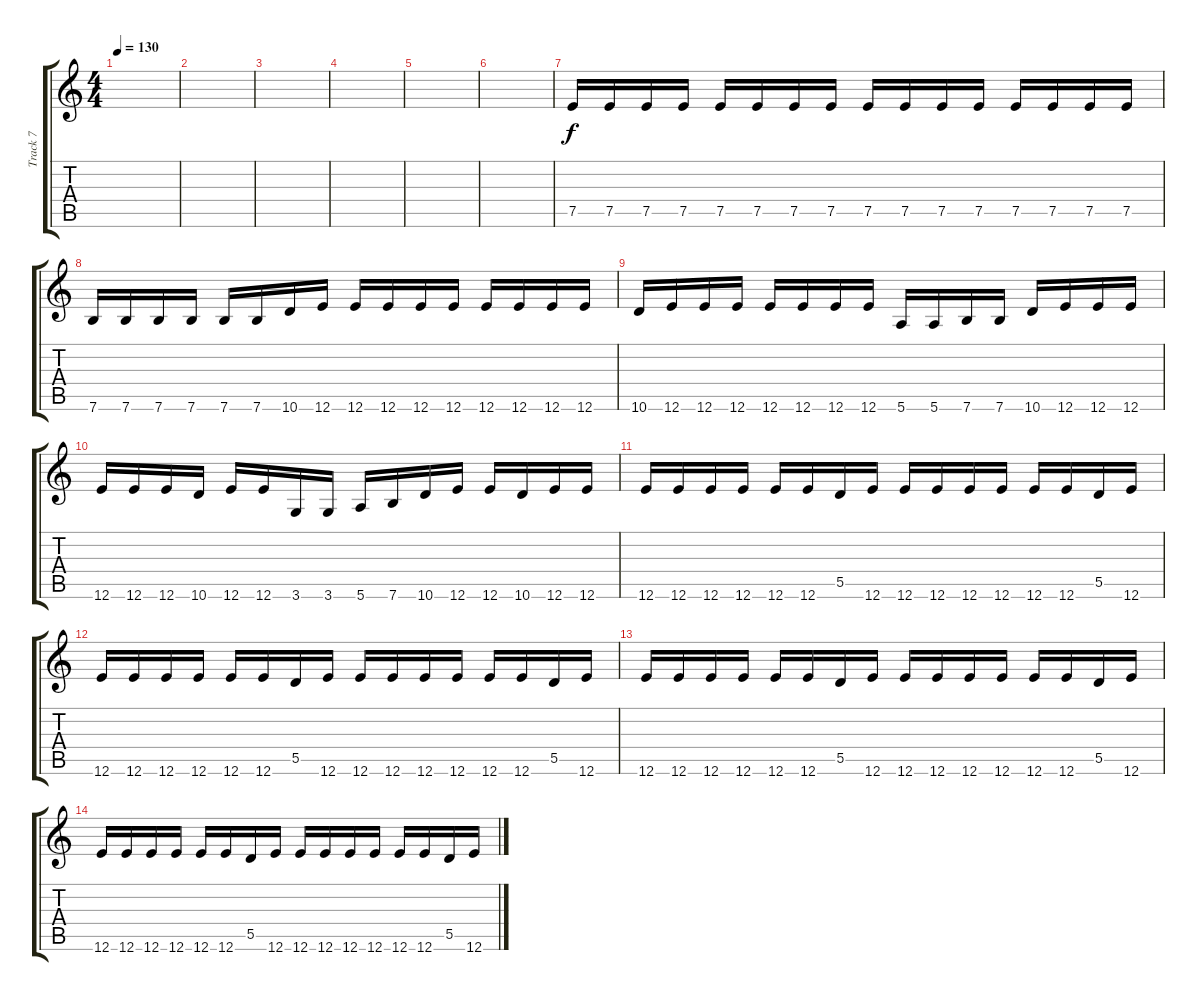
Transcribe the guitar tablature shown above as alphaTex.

\track ("Track 7" "Track 7") {instrument guitarharmonics bank 255}
\staff {score tabs}
\tuning (E4 B3 G3 D3 A2 E2) {hide}
\ts (4 4)
\tempo 130
\clef g2
\ks c
|
|
|
|
|
|
7.5.16 7.5.16 7.5.16 7.5.16 7.5.16 7.5.16 7.5.16 7.5.16 7.5.16 7.5.16 7.5.16 7.5.16 7.5.16 7.5.16 7.5.16 7.5.16 |
7.6.16 7.6.16 7.6.16 7.6.16 7.6.16 7.6.16 10.6.16 12.6.16 12.6.16 12.6.16 12.6.16 12.6.16 12.6.16 12.6.16 12.6.16 12.6.16 |
10.6.16 12.6.16 12.6.16 12.6.16 12.6.16 12.6.16 12.6.16 12.6.16 5.6.16 5.6.16 7.6.16 7.6.16 10.6.16 12.6.16 12.6.16 12.6.16 |
12.6.16 12.6.16 12.6.16 10.6.16 12.6.16 12.6.16 3.6.16 3.6.16 5.6.16 7.6.16 10.6.16 12.6.16 12.6.16 10.6.16 12.6.16 12.6.16 |
12.6.16 12.6.16 12.6.16 12.6.16 12.6.16 12.6.16 5.5.16 12.6.16 12.6.16 12.6.16 12.6.16 12.6.16 12.6.16 12.6.16 5.5.16 12.6.16 |
12.6.16 12.6.16 12.6.16 12.6.16 12.6.16 12.6.16 5.5.16 12.6.16 12.6.16 12.6.16 12.6.16 12.6.16 12.6.16 12.6.16 5.5.16 12.6.16 |
12.6.16 12.6.16 12.6.16 12.6.16 12.6.16 12.6.16 5.5.16 12.6.16 12.6.16 12.6.16 12.6.16 12.6.16 12.6.16 12.6.16 5.5.16 12.6.16 |
12.6.16 12.6.16 12.6.16 12.6.16 12.6.16 12.6.16 5.5.16 12.6.16 12.6.16 12.6.16 12.6.16 12.6.16 12.6.16 12.6.16 5.5.16 12.6.16
